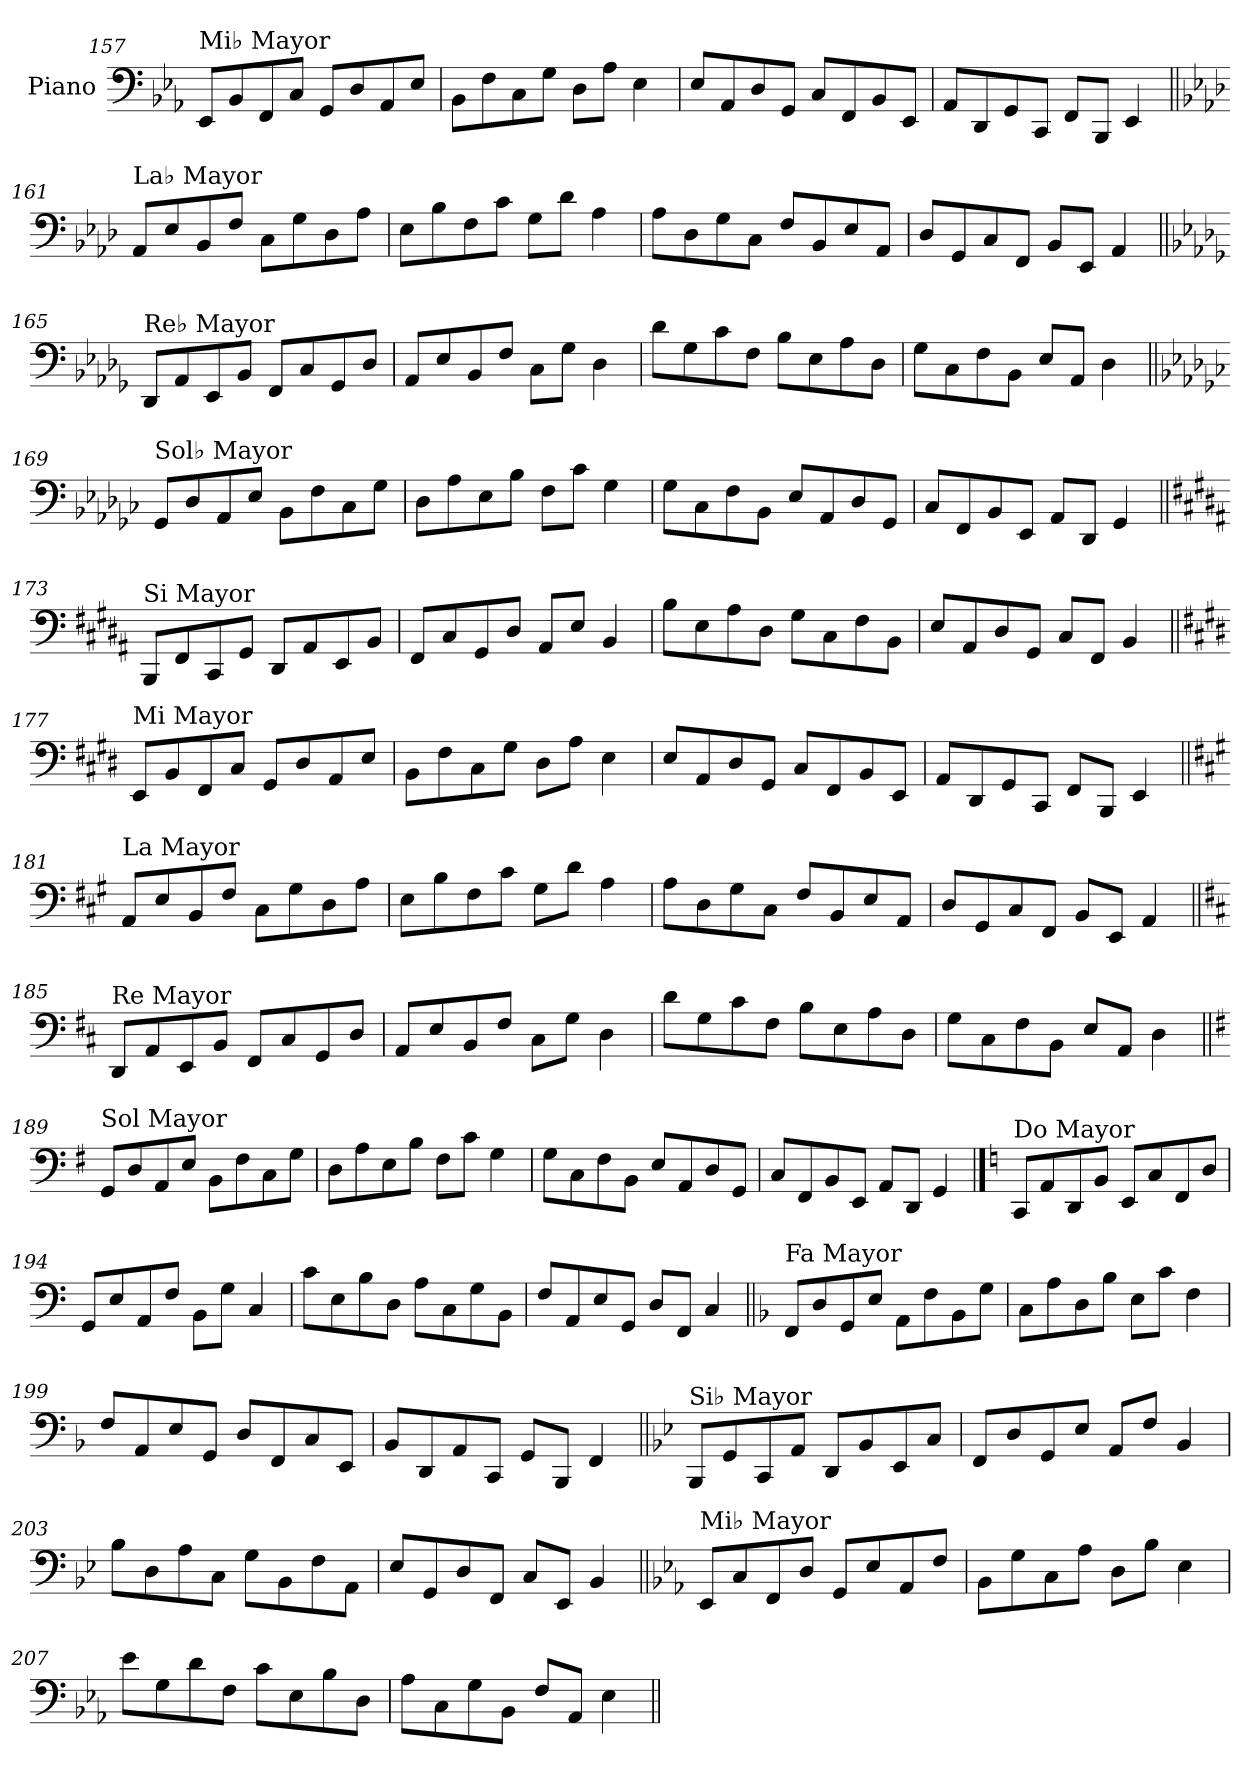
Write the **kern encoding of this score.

**kern
*part1
*staff1
*I"Piano
*I'Pno.
!!LO:LB:g=z
*clefF4
*k[b-e-a-]
=157
!LO:TX:a:t=Mi♭ Mayor
8EE-/L
8BB-/
8FF/
8C/J
8GG/L
8D/
8AA-/
8E-/J
=158
8BB-\L
8F\
8C\
8G\J
8D\L
8A-\J
4E-\
=159
8E-/L
8AA-/
8D/
8GG/J
8C/L
8FF/
8BB-/
8EE-/J
=160
8AA-/L
8DD/
8GG/
8CC/J
8FF/L
8BBB-/J
4EE-/
!!LO:LB:g=z
=161||
*k[b-e-a-d-]
!LO:TX:a:t=La♭ Mayor
8AA-/L
8E-/
8BB-/
8F/J
8C\L
8G\
8D-\
8A-\J
=162
8E-\L
8B-\
8F\
8c\J
8G\L
8d-\J
4A-\
=163
8A-\L
8D-\
8G\
8C\J
8F/L
8BB-/
8E-/
8AA-/J
=164
8D-/L
8GG/
8C/
8FF/J
8BB-/L
8EE-/J
4AA-/
!!LO:LB:g=z
=165||
*k[b-e-a-d-g-]
!LO:TX:a:t=Re♭ Mayor
8DD-/L
8AA-/
8EE-/
8BB-/J
8FF/L
8C/
8GG-/
8D-/J
=166
8AA-/L
8E-/
8BB-/
8F/J
8C\L
8G-\J
4D-\
=167
8d-\L
8G-\
8c\
8F\J
8B-\L
8E-\
8A-\
8D-\J
=168
8G-\L
8C\
8F\
8BB-\J
8E-/L
8AA-/J
4D-\
!!LO:LB:g=z
=169||
*k[b-e-a-d-g-c-]
!LO:TX:a:t=Sol♭ Mayor
8GG-/L
8D-/
8AA-/
8E-/J
8BB-\L
8F\
8C-\
8G-\J
=170
8D-\L
8A-\
8E-\
8B-\J
8F\L
8c-\J
4G-\
=171
8G-\L
8C-\
8F\
8BB-\J
8E-/L
8AA-/
8D-/
8GG-/J
=172
8C-/L
8FF/
8BB-/
8EE-/J
8AA-/L
8DD-/J
4GG-/
!!LO:LB:g=z
=173||
*k[f#c#g#d#a#]
!LO:TX:a:t=Si Mayor
8BBB/L
8FF#/
8CC#/
8GG#/J
8DD#/L
8AA#/
8EE/
8BB/J
=174
8FF#/L
8C#/
8GG#/
8D#/J
8AA#/L
8E/J
4BB/
=175
8B\L
8E\
8A#\
8D#\J
8G#\L
8C#\
8F#\
8BB\J
=176
8E/L
8AA#/
8D#/
8GG#/J
8C#/L
8FF#/J
4BB/
!!LO:LB:g=z
=177||
*k[f#c#g#d#]
!LO:TX:a:t=Mi Mayor
8EE/L
8BB/
8FF#/
8C#/J
8GG#/L
8D#/
8AA/
8E/J
=178
8BB\L
8F#\
8C#\
8G#\J
8D#\L
8A\J
4E\
=179
8E/L
8AA/
8D#/
8GG#/J
8C#/L
8FF#/
8BB/
8EE/J
=180
8AA/L
8DD#/
8GG#/
8CC#/J
8FF#/L
8BBB/J
4EE/
!!LO:LB:g=z
=181||
*k[f#c#g#]
!LO:TX:a:t=La Mayor
8AA/L
8E/
8BB/
8F#/J
8C#\L
8G#\
8D\
8A\J
=182
8E\L
8B\
8F#\
8c#\J
8G#\L
8d\J
4A\
=183
8A\L
8D\
8G#\
8C#\J
8F#/L
8BB/
8E/
8AA/J
=184
8D/L
8GG#/
8C#/
8FF#/J
8BB/L
8EE/J
4AA/
!!LO:LB:g=z
=185||
*k[f#c#]
!LO:TX:a:t=Re Mayor
8DD/L
8AA/
8EE/
8BB/J
8FF#/L
8C#/
8GG/
8D/J
=186
8AA/L
8E/
8BB/
8F#/J
8C#\L
8G\J
4D\
=187
8d\L
8G\
8c#\
8F#\J
8B\L
8E\
8A\
8D\J
=188
8G\L
8C#\
8F#\
8BB\J
8E/L
8AA/J
4D\
!!LO:LB:g=z
=189||
*k[f#]
!LO:TX:a:t=Sol Mayor
8GG/L
8D/
8AA/
8E/J
8BB\L
8F#\
8C\
8G\J
=190
8D\L
8A\
8E\
8B\J
8F#\L
8c\J
4G\
=191
8G\L
8C\
8F#\
8BB\J
8E/L
8AA/
8D/
8GG/J
=192
8C/L
8FF#/
8BB/
8EE/J
8AA/L
8DD/J
4GG/
!!LO:PB:g=z
==193
*k[]
!LO:TX:a:t=Do Mayor
8CC/L
8AA/
8DD/
8BB/J
8EE/L
8C/
8FF/
8D/J
=194
8GG/L
8E/
8AA/
8F/J
8BB\L
8G\J
4C/
=195
8c\L
8E\
8B\
8D\J
8A\L
8C\
8G\
8BB\J
=196
8F/L
8AA/
8E/
8GG/J
8D/L
8FF/J
4C/
!!LO:LB:g=z
=197||
*k[b-]
!LO:TX:a:t=Fa Mayor
8FF/L
8D/
8GG/
8E/J
8AA\L
8F\
8BB-\
8G\J
=198
8C\L
8A\
8D\
8B-\J
8E\L
8c\J
4F\
=199
8F/L
8AA/
8E/
8GG/J
8D/L
8FF/
8C/
8EE/J
=200
8BB-/L
8DD/
8AA/
8CC/J
8GG/L
8BBB-/J
4FF/
!!LO:LB:g=z
=201||
*k[b-e-]
!LO:TX:a:t=Si♭ Mayor
8BBB-/L
8GG/
8CC/
8AA/J
8DD/L
8BB-/
8EE-/
8C/J
=202
8FF/L
8D/
8GG/
8E-/J
8AA/L
8F/J
4BB-/
=203
8B-\L
8D\
8A\
8C\J
8G\L
8BB-\
8F\
8AA\J
=204
8E-/L
8GG/
8D/
8FF/J
8C/L
8EE-/J
4BB-/
!!LO:LB:g=z
=205||
*k[b-e-a-]
!LO:TX:a:t=Mi♭ Mayor
8EE-/L
8C/
8FF/
8D/J
8GG/L
8E-/
8AA-/
8F/J
=206
8BB-\L
8G\
8C\
8A-\J
8D\L
8B-\J
4E-\
=207
8e-\L
8G\
8d\
8F\J
8c\L
8E-\
8B-\
8D\J
=208
8A-\L
8C\
8G\
8BB-\J
8F/L
8AA-/J
4E-\
=||
*-
